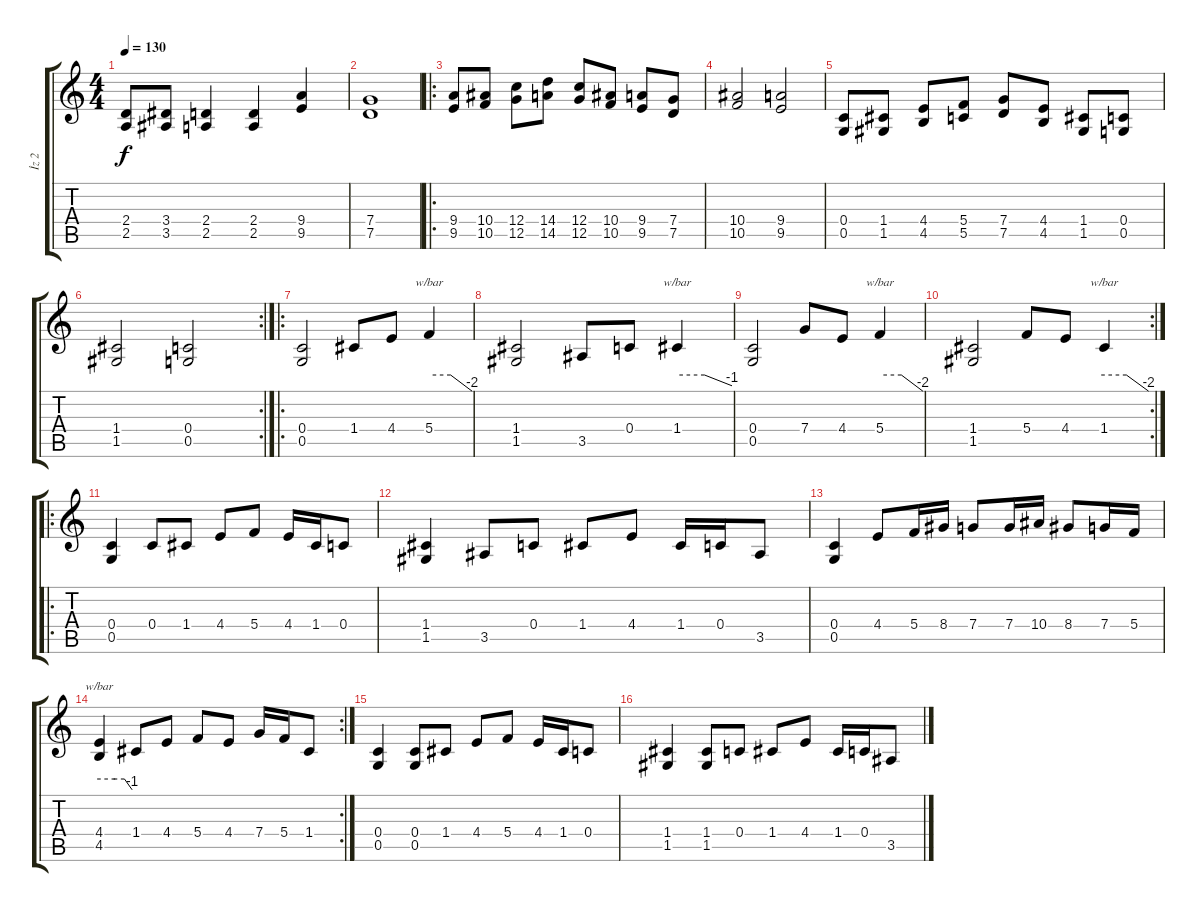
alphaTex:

\track ("İz 2" "İz 2") {instrument distortionguitar}
\staff {score tabs}
\tuning (D4 A3 F3 C3 G2 D2) {hide}
\ts (4 4)
\tempo 130
\clef g2
\ks c
(2.4 2.5).8{dy f} (3.4 3.5).8 (2.4 2.5).4 (2.4 2.5).4 (9.4 9.5).4 |
(7.4 7.5).1 |
\ro
(9.4 9.5).8 (10.4 10.5).8 (12.4 12.5).8 (14.4 14.5).8 (12.4 12.5).8 (10.4 10.5).8 (9.4 9.5).8 (7.4 7.5).8 |
(10.4 10.5).2 (9.4 9.5).2 |
(0.4 0.5).8 (1.4 1.5).8 (4.4 4.5).8 (5.4 5.5).8 (7.4 7.5).8 (4.4 4.5).8 (1.4 1.5).8 (0.4 0.5).8 |
\rc 2
(1.4 1.5).2 (0.4 0.5).2 |
\ro
(0.4 0.5).2 1.4.8 4.4.8 5.4.4{tbe (custom default 0 0 30 0 60 -8)} |
(1.4 1.5).2 3.5.8 0.4.8 1.4.4{tbe (custom default 0 0 30 0 60 -4)} |
(0.4 0.5).2 7.4.8 4.4.8 5.4.4{tbe (custom default 0 0 30 0 60 -8)} |
\rc 2
(1.4 1.5).2 5.4.8 4.4.8 1.4.4{tbe (custom default 0 0 30 0 60 -8)} |
\ro
(0.4 0.5).4 0.4.8 1.4.8 4.4.8 5.4.8 4.4.16 1.4.16 0.4.8 |
(1.4 1.5).4 3.5.8 0.4.8 1.4.8 4.4.8 1.4.16 0.4.16 3.5.8 |
(0.4 0.5).4 4.4.8 5.4.16 8.4.16 7.4.8 7.4.16 10.4.16 8.4.8 7.4.16 5.4.16 |
\rc 2
(4.4 4.5).4{tbe (custom default 0 0 29 0 46 0 60 -4)} 1.4.8 4.4.8 5.4.8 4.4.8 7.4.16 5.4.16 1.4.8 |
(0.4 0.5).4 (0.4 0.5).8 1.4.8 4.4.8 5.4.8 4.4.16 1.4.16 0.4.8 |
(1.4 1.5).4 (1.4 1.5).8 0.4.8 1.4.8 4.4.8 1.4.16 0.4.16 3.5.8
